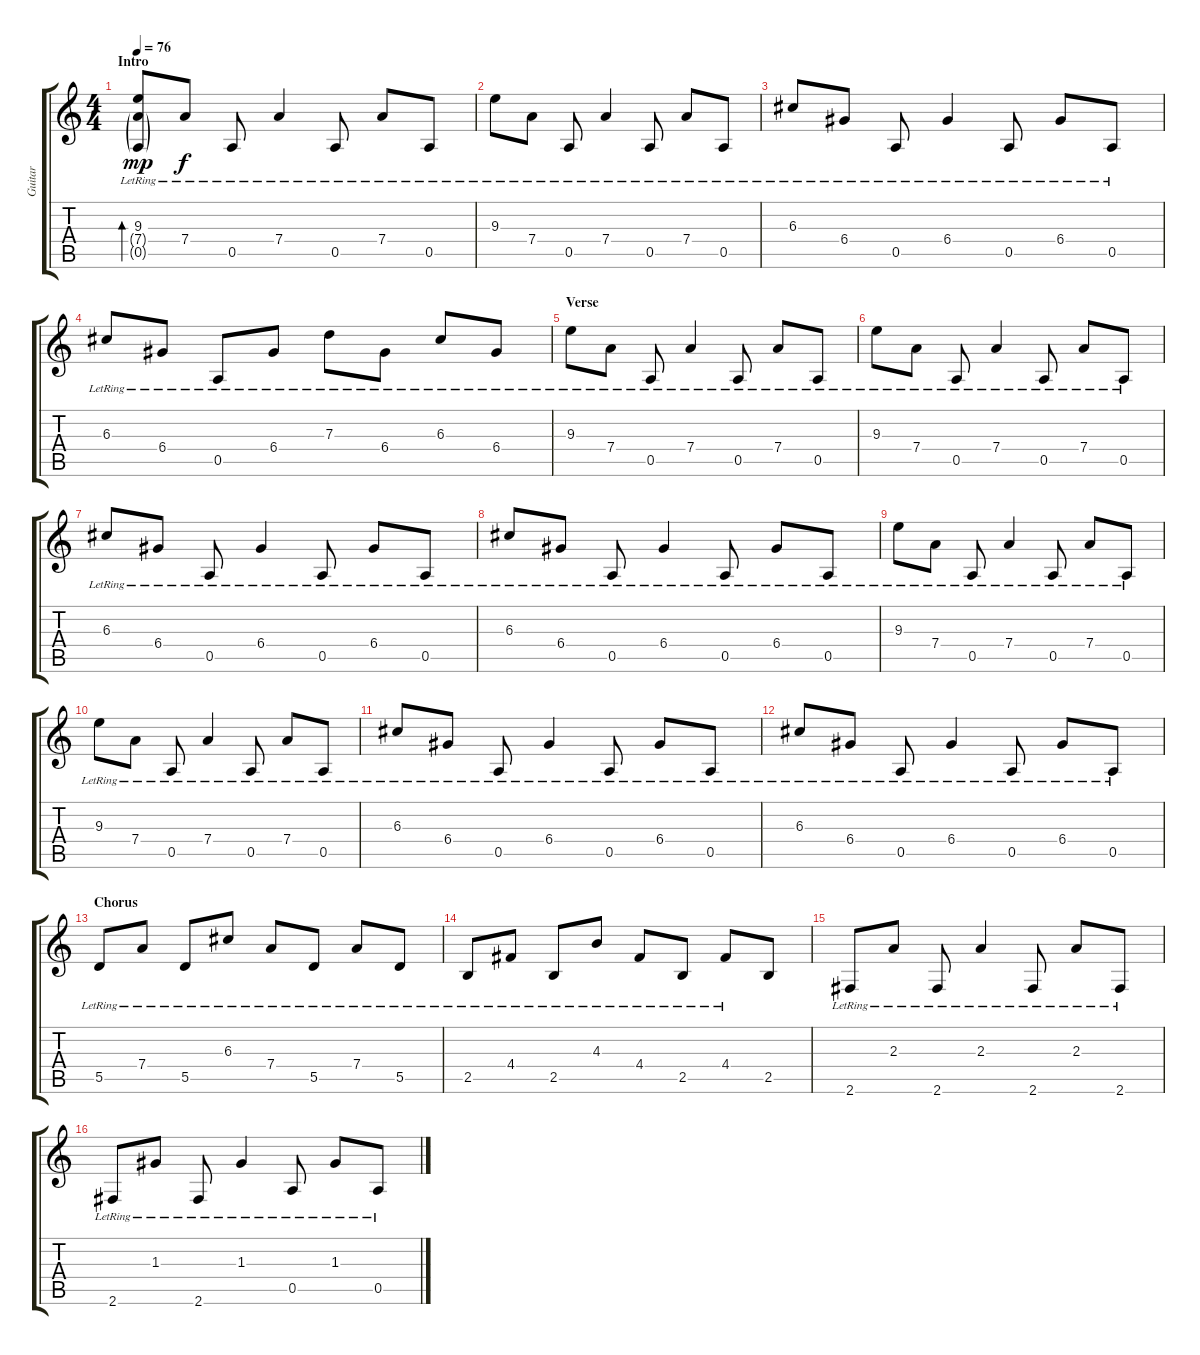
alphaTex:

\track ("Guitar" "Guitar") {instrument electricguitarjazz}
\staff {score tabs}
\tuning (E4 B3 G3 D3 A2 E2) {hide}
\ts (4 4)
\section ("" "Intro")
\tempo 76
\clef g2
\ks c
(9.3{lr} 7.4{g} 0.5{g}).8{bd 120 dy mp instrument electricguitarjazz} 7.4{lr}.8{dy f} 0.5{lr}.8 7.4{lr}.4 0.5{lr}.8 7.4{lr}.8 0.5{lr}.8 |
9.3{lr}.8 7.4{lr}.8 0.5{lr}.8 7.4{lr}.4 0.5{lr}.8 7.4{lr}.8 0.5{lr}.8 |
6.3{lr}.8 6.4{lr}.8 0.5{lr}.8 6.4{lr}.4 0.5{lr}.8 6.4{lr}.8 0.5{lr}.8 |
6.3{lr}.8 6.4{lr}.8 0.5{lr}.8 6.4{lr}.8 7.3{lr}.8 6.4{lr}.8 6.3{lr}.8 6.4{lr}.8 |
\section ("" "Verse")
9.3{lr}.8 7.4{lr}.8 0.5{lr}.8 7.4{lr}.4 0.5{lr}.8 7.4{lr}.8 0.5{lr}.8 |
9.3{lr}.8 7.4{lr}.8 0.5{lr}.8 7.4{lr}.4 0.5{lr}.8 7.4{lr}.8 0.5{lr}.8 |
6.3{lr}.8 6.4{lr}.8 0.5{lr}.8 6.4{lr}.4 0.5{lr}.8 6.4{lr}.8 0.5{lr}.8 |
6.3{lr}.8 6.4{lr}.8 0.5{lr}.8 6.4{lr}.4 0.5{lr}.8 6.4{lr}.8 0.5{lr}.8 |
9.3{lr}.8 7.4{lr}.8 0.5{lr}.8 7.4{lr}.4 0.5{lr}.8 7.4{lr}.8 0.5{lr}.8 |
9.3{lr}.8 7.4{lr}.8 0.5{lr}.8 7.4{lr}.4 0.5{lr}.8 7.4{lr}.8 0.5{lr}.8 |
6.3{lr}.8 6.4{lr}.8 0.5{lr}.8 6.4{lr}.4 0.5{lr}.8 6.4{lr}.8 0.5{lr}.8 |
6.3{lr}.8 6.4{lr}.8 0.5{lr}.8 6.4{lr}.4 0.5{lr}.8 6.4{lr}.8 0.5{lr}.8 |
\section ("" "Chorus")
5.5{lr}.8 7.4{lr}.8 5.5{lr}.8 6.3{lr}.8 7.4{lr}.8 5.5{lr}.8 7.4{lr}.8 5.5{lr}.8 |
2.5{lr}.8 4.4{lr}.8 2.5{lr}.8 4.3{lr}.8 4.4{lr}.8 2.5{lr}.8 4.4{lr}.8 2.5.8 |
2.6{lr}.8 2.3{lr}.8 2.6{lr}.8 2.3{lr}.4 2.6{lr}.8 2.3{lr}.8 2.6{lr}.8 |
2.6{lr}.8 1.3{lr}.8 2.6{lr}.8 1.3{lr}.4 0.5{lr}.8 1.3{lr}.8 0.5{lr}.8
